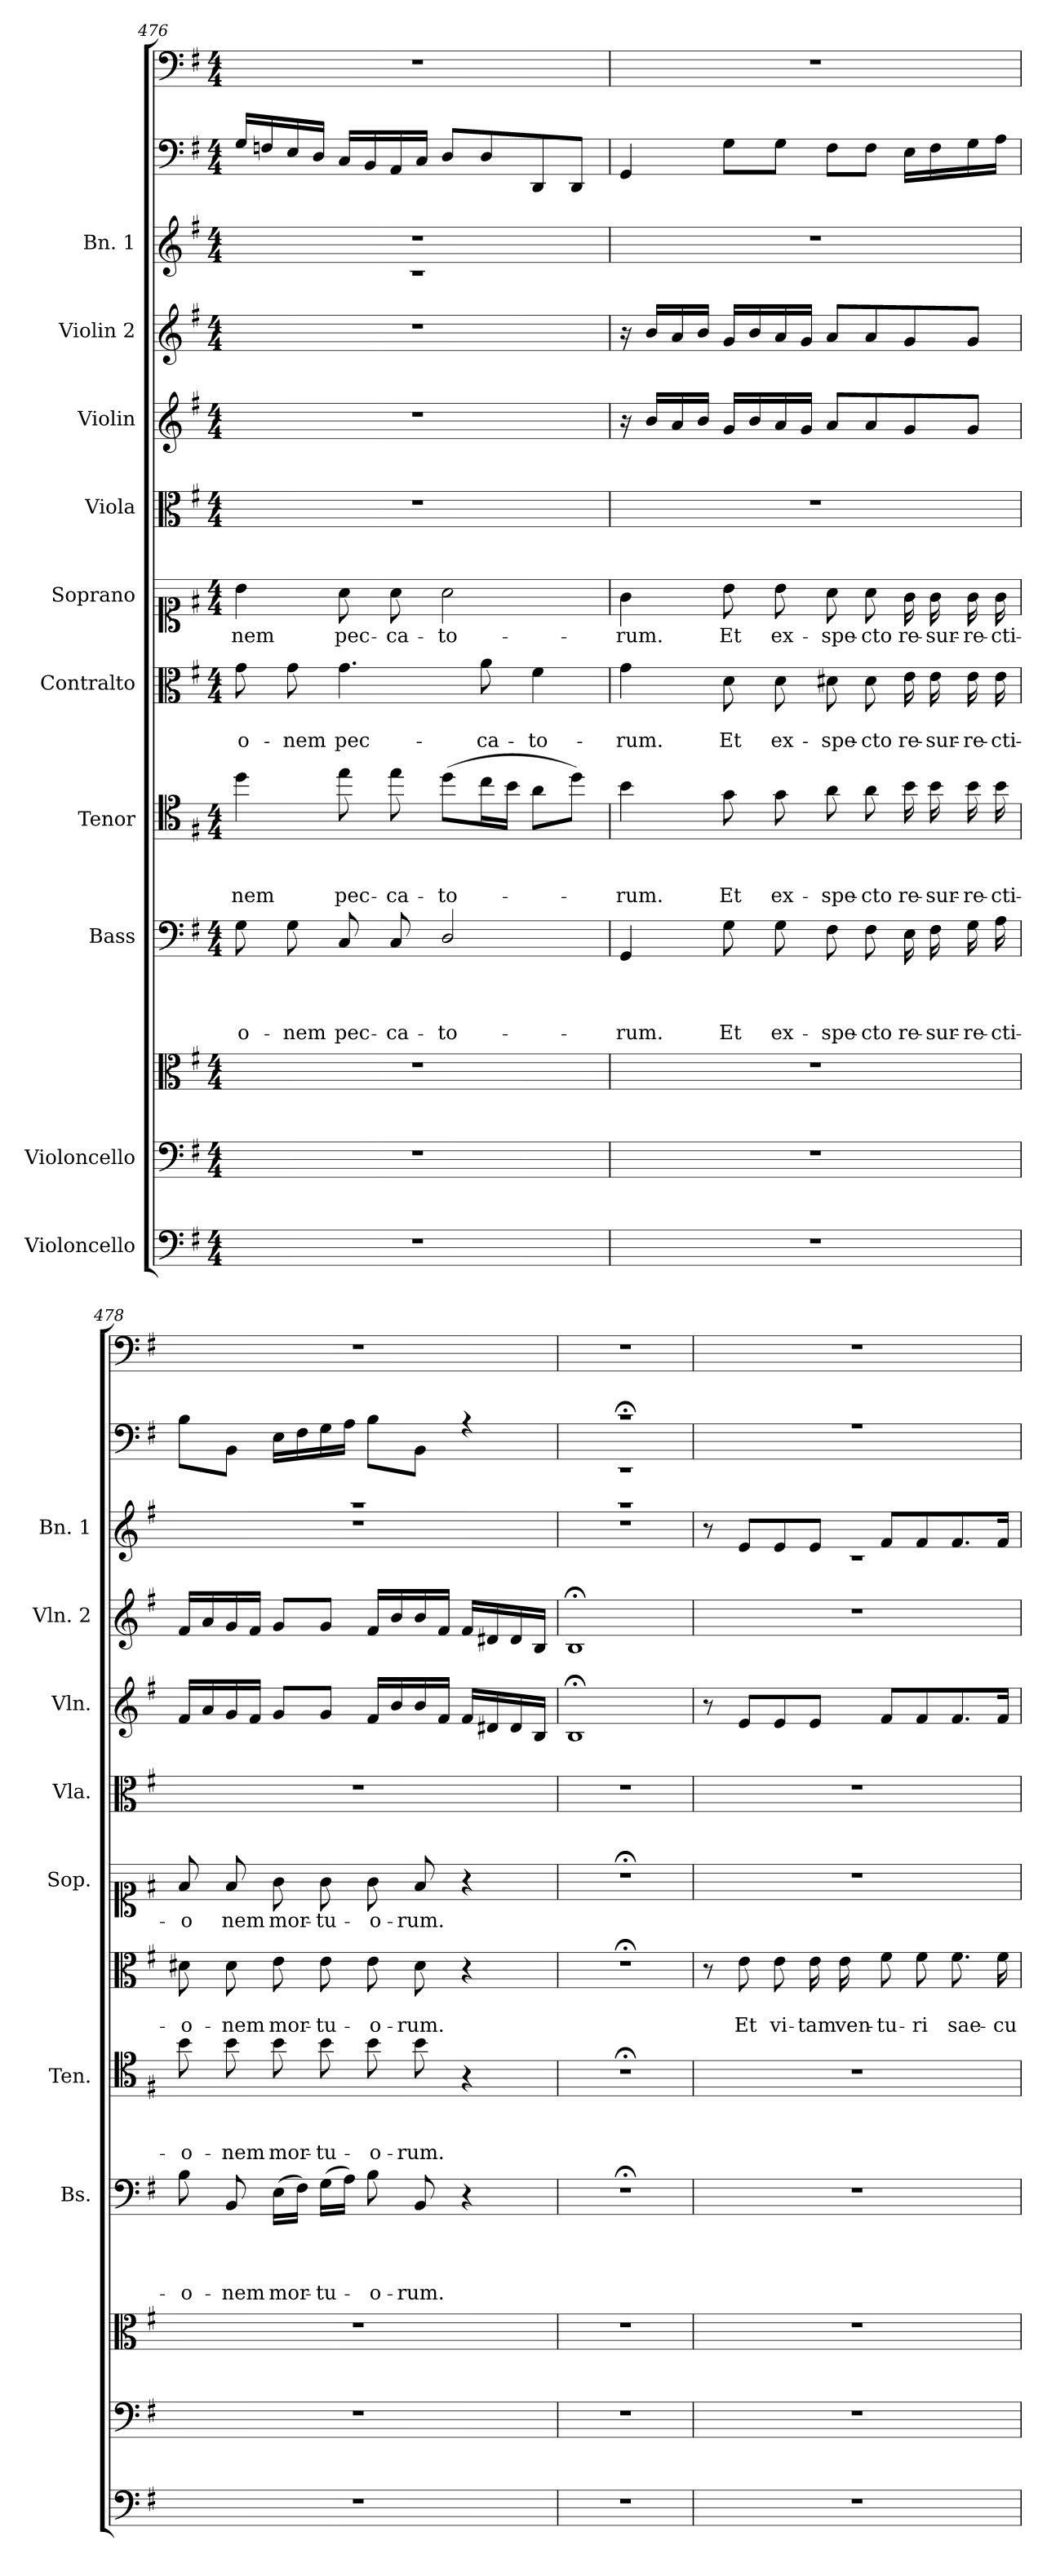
**kern	**kern	**kern	**kern	**text	**text	**text	**text	**kern	**text	**text	**text	**kern	**text	**text	**kern	**text	**kern	**kern	**kern	**kern	**kern	**kern
*part13	*part12	*part11	*part10	*part10	*part10	*part10	*part10	*part9	*part9	*part9	*part9	*part8	*part8	*part8	*part7	*part7	*part6	*part5	*part4	*part3	*part2	*part1
*staff13	*staff12	*staff11	*staff10	*staff10	*staff10	*staff10	*staff10	*staff9	*staff9	*staff9	*staff9	*staff8	*staff8	*staff8	*staff7	*staff7	*staff6	*staff5	*staff4	*staff3	*staff2	*staff1
*I"Violoncello	*I"Violoncello	*	*I"Bass	*	*	*	*	*I"Tenor	*	*	*	*I"Contralto	*	*	*I"Soprano	*	*I"Viola	*I"Violin	*I"Violin 2	*I"Bn. 1	*	*
*	*	*	*I'Bs.	*	*	*	*	*I'Ten.	*	*	*	*	*	*	*I'Sop.	*	*I'Vla.	*I'Vln.	*I'Vln. 2	*I'Bn. 1	*	*
*clefF4	*clefF4	*clefC3	*clefF4	*	*	*	*	*clefC4	*	*	*	*clefC3	*	*	*clefC1	*	*clefC3	*clefG2	*clefG2	*clefG2	*clefF4	*clefF4
*	*	*	*	*	*	*	*	*ITrd7c12	*	*	*	*	*	*	*	*	*	*	*	*	*	*
*k[f#]	*k[f#]	*k[f#]	*k[f#]	*	*	*	*	*k[f#]	*	*	*	*k[f#]	*	*	*k[f#]	*	*k[f#]	*k[f#]	*k[f#]	*k[f#]	*k[f#]	*k[f#]
*G:	*G:	*G:	*G:	*	*	*	*	*G:	*	*	*	*G:	*	*	*G:	*	*G:	*G:	*G:	*G:	*G:	*G:
*M4/4	*M4/4	*M4/4	*M4/4	*	*	*	*	*M4/4	*	*	*	*M4/4	*	*	*M4/4	*	*M4/4	*M4/4	*M4/4	*M4/4	*M4/4	*M4/4
=476	=476	=476	=476	=476	=476	=476	=476	=476	=476	=476	=476	=476	=476	=476	=476	=476	=476	=476	=476	=476	=476	=476
!	!	!	!	!	!	!	!LO:LY:b	!	!	!	!LO:LY:b	!	!	!LO:LY:b	!	!LO:LY:b	!	!	!	!	!	!
*	*	*	*	*	*	*	*	*	*	*	*	*	*	*	*	*	*	*	*	*^	*^	*
*	*	*	*	*	*	*	*	*	*	*	*	*	*	*	*	*	*	*	*	*	*^	*	*	*
1r	1r	1r	8G\	.	.	.	-o-	4d\	.	.	-nem	8g\	.	-o-	4b\	-nem	1r	1r	1r	1ryy	1rc	1r	16G/LL	1ryy	1r
.	.	.	.	.	.	.	.	.	.	.	.	.	.	.	.	.	.	.	.	.	.	.	16Fn/	.	.
!	!	!	!	!	!	!	!LO:LY:b	!	!	!	!	!	!	!LO:LY:b	!	!	!	!	!	!	!	!	!	!	!
.	.	.	8G\	.	.	.	-nem	.	.	.	.	8g\	.	-nem	.	.	.	.	.	.	.	.	16E/	.	.
.	.	.	.	.	.	.	.	.	.	.	.	.	.	.	.	.	.	.	.	.	.	.	16D/JJ	.	.
!	!	!	!	!	!	!	!LO:LY:b	!	!	!	!LO:LY:b	!	!	!LO:LY:b	!	!LO:LY:b	!	!	!	!	!	!	!	!	!
.	.	.	8C/	.	.	.	pec-	8e\	.	.	pec-	4.g\	.	pec-	8a\	pec-	.	.	.	.	.	.	16C/LL	.	.
.	.	.	.	.	.	.	.	.	.	.	.	.	.	.	.	.	.	.	.	.	.	.	16BB/	.	.
!	!	!	!	!	!	!	!LO:LY:b	!	!	!	!LO:LY:b	!	!	!	!	!LO:LY:b	!	!	!	!	!	!	!	!	!
.	.	.	8C/	.	.	.	-ca-	8e\	.	.	-ca-	.	.	.	8a\	-ca-	.	.	.	.	.	.	16AA/	.	.
.	.	.	.	.	.	.	.	.	.	.	.	.	.	.	.	.	.	.	.	.	.	.	16C/JJ	.	.
!	!	!	!	!	!	!	!LO:LY:b	!	!	!	!LO:LY:b	!	!	!	!	!LO:LY:b	!	!	!	!	!	!	!	!	!
.	.	.	2D/	.	.	.	-to-	(>8d\L	.	.	-to-	.	.	.	2a\	-to-	.	.	.	.	.	.	8D/L	.	.
!	!	!	!	!	!	!	!	!	!	!	!	!	!	!LO:LY:b	!	!	!	!	!	!	!	!	!	!	!
.	.	.	.	.	.	.	.	16c\L	.	.	.	8a\	.	-ca-	.	.	.	.	.	.	.	.	8D/	.	.
.	.	.	.	.	.	.	.	16B\JJ	.	.	.	.	.	.	.	.	.	.	.	.	.	.	.	.	.
!	!	!	!	!	!	!	!	!	!	!	!	!	!	!LO:LY:b	!	!	!	!	!	!	!	!	!	!	!
.	.	.	.	.	.	.	.	8A\L	.	.	.	4f#\	.	-to-	.	.	.	.	.	.	.	.	8DD/	.	.
.	.	.	.	.	.	.	.	8d\J)	.	.	.	.	.	.	.	.	.	.	.	.	.	.	8DD/J	.	.
=477	=477	=477	=477	=477	=477	=477	=477	=477	=477	=477	=477	=477	=477	=477	=477	=477	=477	=477	=477	=477	=477	=477	=477	=477	=477
!	!	!	!	!	!	!	!LO:LY:b	!	!	!	!LO:LY:b	!	!	!LO:LY:b	!	!LO:LY:b	!	!	!	!	!	!	!	!	!
1r	1r	1r	4GG/	.	.	.	-rum.	4B\	.	.	-rum.	4g\	.	-rum.	4g\	-rum.	1r	16r	16r	1ryy	1ryy	1r	4GG/	1ryy	1r
.	.	.	.	.	.	.	.	.	.	.	.	.	.	.	.	.	.	16b/LL	16b/LL	.	.	.	.	.	.
.	.	.	.	.	.	.	.	.	.	.	.	.	.	.	.	.	.	16a/	16a/	.	.	.	.	.	.
.	.	.	.	.	.	.	.	.	.	.	.	.	.	.	.	.	.	16b/JJ	16b/JJ	.	.	.	.	.	.
!	!	!	!	!	!	!	!LO:LY:b	!	!	!	!LO:LY:b	!	!	!LO:LY:b	!	!LO:LY:b	!	!	!	!	!	!	!	!	!
.	.	.	8G\	.	.	.	Et	8G\	.	.	Et	8d\	.	Et	8b\	Et	.	16g/LL	16g/LL	.	.	.	8G\L	.	.
.	.	.	.	.	.	.	.	.	.	.	.	.	.	.	.	.	.	16b/	16b/	.	.	.	.	.	.
!	!	!	!	!	!	!	!LO:LY:b	!	!	!	!LO:LY:b	!	!	!LO:LY:b	!	!LO:LY:b	!	!	!	!	!	!	!	!	!
.	.	.	8G\	.	.	.	ex-	8G\	.	.	ex-	8d\	.	ex-	8b\	ex-	.	16a/	16a/	.	.	.	8G\J	.	.
.	.	.	.	.	.	.	.	.	.	.	.	.	.	.	.	.	.	16g/JJ	16g/JJ	.	.	.	.	.	.
!	!	!	!	!	!	!	!LO:LY:b	!	!	!	!LO:LY:b	!	!	!LO:LY:b	!	!LO:LY:b	!	!	!	!	!	!	!	!	!
.	.	.	8F#\	.	.	.	-spe-	8A\	.	.	-spe-	8d#X\	.	-spe-	8a\	-spe-	.	8a/L	8a/L	.	.	.	8F#\L	.	.
!	!	!	!	!	!	!	!LO:LY:b	!	!	!	!LO:LY:b	!	!	!LO:LY:b	!	!LO:LY:b	!	!	!	!	!	!	!	!	!
.	.	.	8F#\	.	.	.	-cto	8A\	.	.	-cto	8d#\	.	-cto	8a\	-cto	.	8a/	8a/	.	.	.	8F#\J	.	.
!	!	!	!	!	!	!	!LO:LY:b	!	!	!	!LO:LY:b	!	!	!LO:LY:b	!	!LO:LY:b	!	!	!	!	!	!	!	!	!
.	.	.	16E\	.	.	.	re-	16B\	.	.	re-	16e\	.	re-	16g\	re-	.	8g/	8g/	.	.	.	16E\LL	.	.
!	!	!	!	!	!	!	!LO:LY:b	!	!	!	!LO:LY:b	!	!	!LO:LY:b	!	!LO:LY:b	!	!	!	!	!	!	!	!	!
.	.	.	16F#\	.	.	.	-sur-	16B\	.	.	-sur-	16e\	.	-sur-	16g\	-sur-	.	.	.	.	.	.	16F#\	.	.
!	!	!	!	!	!	!	!LO:LY:b	!	!	!	!LO:LY:b	!	!	!LO:LY:b	!	!LO:LY:b	!	!	!	!	!	!	!	!	!
.	.	.	16G\	.	.	.	-re-	16B\	.	.	-re-	16e\	.	-re-	16g\	-re-	.	8g/J	8g/J	.	.	.	16G\	.	.
!	!	!	!	!	!	!	!LO:LY:b	!	!	!	!LO:LY:b	!	!	!LO:LY:b	!	!LO:LY:b	!	!	!	!	!	!	!	!	!
.	.	.	16A\	.	.	.	-cti-	16B\	.	.	-cti-	16e\	.	-cti-	16g\	-cti-	.	.	.	.	.	.	16A\JJ	.	.
!!LO:PB:g=z
=478	=478	=478	=478	=478	=478	=478	=478	=478	=478	=478	=478	=478	=478	=478	=478	=478	=478	=478	=478	=478	=478	=478	=478	=478	=478
!	!	!	!	!	!	!	!LO:LY:b	!	!	!	!LO:LY:b	!	!	!LO:LY:b	!	!LO:LY:b	!	!	!	!	!	!	!	!	!
1r	1r	1r	8B\	.	.	.	-o-	8B\	.	.	-o-	8d#X\	.	-o-	8f#/	-o	1r	16f#/LL	16f#/LL	1raa	1ryy	1r	8B\L	1ryy	1r
.	.	.	.	.	.	.	.	.	.	.	.	.	.	.	.	.	.	16a/	16a/	.	.	.	.	.	.
!	!	!	!	!	!	!	!LO:LY:b	!	!	!	!LO:LY:b	!	!	!LO:LY:b	!	!LO:LY:b	!	!	!	!	!	!	!	!	!
.	.	.	8BB/	.	.	.	-nem	8B\	.	.	-nem	8d#\	.	-nem	8f#/	nem	.	16g/	16g/	.	.	.	8BB\J	.	.
.	.	.	.	.	.	.	.	.	.	.	.	.	.	.	.	.	.	16f#/JJ	16f#/JJ	.	.	.	.	.	.
!	!	!	!	!	!	!	!LO:LY:b	!	!	!	!LO:LY:b	!	!	!LO:LY:b	!	!LO:LY:b	!	!	!	!	!	!	!	!	!
.	.	.	(>16E\LL	.	.	.	mor-	8B\	.	.	mor-	8e\	.	mor-	8g\	mor-	.	8g/L	8g/L	.	.	.	16E\LL	.	.
.	.	.	16F#\JJ)	.	.	.	.	.	.	.	.	.	.	.	.	.	.	.	.	.	.	.	16F#\	.	.
!	!	!	!	!	!	!	!LO:LY:b	!	!	!	!LO:LY:b	!	!	!LO:LY:b	!	!LO:LY:b	!	!	!	!	!	!	!	!	!
.	.	.	(>16G\LL	.	.	.	-tu-	8B\	.	.	-tu-	8e\	.	-tu-	8g\	-tu-	.	8g/J	8g/J	.	.	.	16G\	.	.
.	.	.	16A\JJ)	.	.	.	.	.	.	.	.	.	.	.	.	.	.	.	.	.	.	.	16A\JJ	.	.
!	!	!	!	!	!	!	!LO:LY:b	!	!	!	!LO:LY:b	!	!	!LO:LY:b	!	!LO:LY:b	!	!	!	!	!	!	!	!	!
.	.	.	8B\	.	.	.	-o-	8B\	.	.	-o-	8e\	.	-o-	8g\	-o-	.	16f#/LL	16f#/LL	.	.	.	8B\L	.	.
.	.	.	.	.	.	.	.	.	.	.	.	.	.	.	.	.	.	16b/	16b/	.	.	.	.	.	.
!	!	!	!	!	!	!	!LO:LY:b	!	!	!	!LO:LY:b	!	!	!LO:LY:b	!	!LO:LY:b	!	!	!	!	!	!	!	!	!
.	.	.	8BB/	.	.	.	-rum.	8B\	.	.	-rum.	8d#\	.	-rum.	8f#/	-rum.	.	16b/	16b/	.	.	.	8BB\J	.	.
.	.	.	.	.	.	.	.	.	.	.	.	.	.	.	.	.	.	16f#/JJ	16f#/JJ	.	.	.	.	.	.
.	.	.	4r	.	.	.	.	4r	.	.	.	4r	.	.	4r	.	.	16f#/LL	16f#/LL	.	.	.	4r	.	.
.	.	.	.	.	.	.	.	.	.	.	.	.	.	.	.	.	.	16d#X/	16d#X/	.	.	.	.	.	.
.	.	.	.	.	.	.	.	.	.	.	.	.	.	.	.	.	.	16d#/	16d#/	.	.	.	.	.	.
.	.	.	.	.	.	.	.	.	.	.	.	.	.	.	.	.	.	16B/JJ	16B/JJ	.	.	.	.	.	.
=479	=479	=479	=479	=479	=479	=479	=479	=479	=479	=479	=479	=479	=479	=479	=479	=479	=479	=479	=479	=479	=479	=479	=479	=479	=479
1r	1r	1r	1r;<	.	.	.	.	1r;<	.	.	.	1r;<	.	.	1r;<	.	1r	1B;	1B;	1raa	1ryy	1r	1r;c	1rEE	1r
!!LO:PB:g=z
=480	=480	=480	=480	=480	=480	=480	=480	=480	=480	=480	=480	=480	=480	=480	=480	=480	=480	=480	=480	=480	=480	=480	=480	=480	=480
1r	1r	1r	1r	.	.	.	.	1r	.	.	.	8r	.	.	1r	.	1r	8r	1r	1ryy	1rc	8r	1r	1ryy	1r
!	!	!	!	!	!	!	!	!	!	!	!	!	!	!LO:LY:b	!	!	!	!	!	!	!	!	!	!	!
.	.	.	.	.	.	.	.	.	.	.	.	8e\	.	Et	.	.	.	8e/L	.	.	.	8e/L	.	.	.
!	!	!	!	!	!	!	!	!	!	!	!	!	!	!LO:LY:b	!	!	!	!	!	!	!	!	!	!	!
.	.	.	.	.	.	.	.	.	.	.	.	8e\	.	vi-	.	.	.	8e/	.	.	.	8e/	.	.	.
!	!	!	!	!	!	!	!	!	!	!	!	!	!	!LO:LY:b	!	!	!	!	!	!	!	!	!	!	!
.	.	.	.	.	.	.	.	.	.	.	.	16e\	.	-tam	.	.	.	8e/J	.	.	.	8e/J	.	.	.
!	!	!	!	!	!	!	!	!	!	!	!	!	!	!LO:LY:b	!	!	!	!	!	!	!	!	!	!	!
.	.	.	.	.	.	.	.	.	.	.	.	16e\	.	ven-	.	.	.	.	.	.	.	.	.	.	.
!	!	!	!	!	!	!	!	!	!	!	!	!	!	!LO:LY:b	!	!	!	!	!	!	!	!	!	!	!
.	.	.	.	.	.	.	.	.	.	.	.	8f#\	.	-tu-	.	.	.	8f#/L	.	.	.	8f#/L	.	.	.
!	!	!	!	!	!	!	!	!	!	!	!	!	!	!LO:LY:b	!	!	!	!	!	!	!	!	!	!	!
.	.	.	.	.	.	.	.	.	.	.	.	8f#\	.	-ri	.	.	.	8f#/	.	.	.	8f#/	.	.	.
!	!	!	!	!	!	!	!	!	!	!	!	!	!	!LO:LY:b	!	!	!	!	!	!	!	!	!	!	!
.	.	.	.	.	.	.	.	.	.	.	.	8.f#\	.	sae-	.	.	.	8.f#/	.	.	.	8.f#/	.	.	.
!	!	!	!	!	!	!	!	!	!	!	!	!	!	!LO:LY:b	!	!	!	!	!	!	!	!	!	!	!
.	.	.	.	.	.	.	.	.	.	.	.	16f#\	.	-cu-	.	.	.	16f#/Jk	.	.	.	16f#/Jk	.	.	.
*	*	*	*	*	*	*	*	*	*	*	*	*	*	*	*	*	*	*	*	*v	*v	*v	*	*	*
*	*	*	*	*	*	*	*	*	*	*	*	*	*	*	*	*	*	*	*	*	*v	*v	*
=	=	=	=	=	=	=	=	=	=	=	=	=	=	=	=	=	=	=	=	=	=	=
*-	*-	*-	*-	*-	*-	*-	*-	*-	*-	*-	*-	*-	*-	*-	*-	*-	*-	*-	*-	*-	*-	*-
